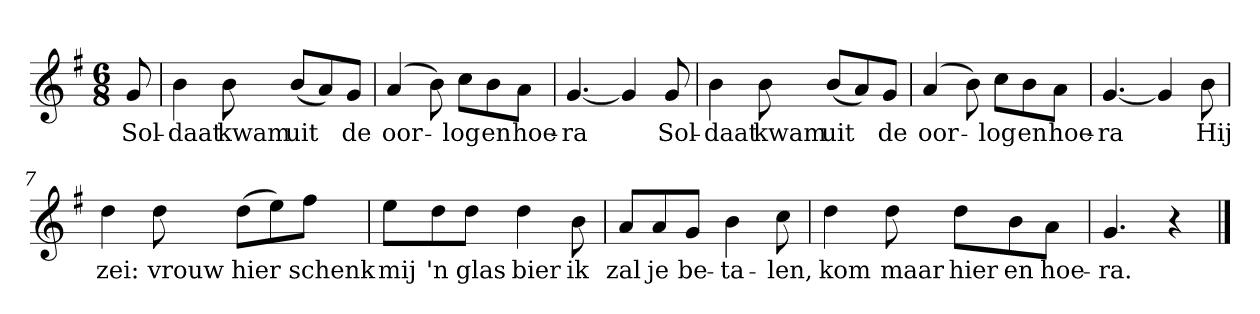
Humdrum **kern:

**kern	**text
*part1	*part1
*staff1	*staff1
*clefG2	*
*k[f#]	*
*G:	*
*M6/8	*
*MM120	*
=	=
8g	Sol-
=1	=1
4b	-daat
8b	kwam
(8b/L	uit
8a/)	.
8g/J	de
=2	=2
(4a	oor-
8b)	.
8cc\L	-log
8b\	en
8a\J	hoe-
=3	=3
[4.g	-ra
4g]	.
8g	Sol-
=4	=4
4b	-daat
8b	kwam
(8b/L	uit
8a/)	.
8g/J	de
=5	=5
(4a	oor-
8b)	.
8cc\L	-log
8b\	en
8a\J	hoe-
=6	=6
[4.g	-ra
4g]	.
8b	Hij
=7	=7
4dd	zei:
8dd	vrouw
(8dd\L	hier
8ee\)	.
8ff#\J	schenk
=8	=8
8ee\L	mij
8dd\	'n
8dd\J	glas
4dd	bier
8b	ik
=9	=9
8a/L	zal
8a/	je
8g/J	be-
4b	-ta-
8cc	-len,
=10	=10
4dd	kom
8dd	maar
8dd\L	hier
8b\	en
8a\J	hoe-
=11	=11
4.g	-ra.
4r	.
==	==
*-	*-
